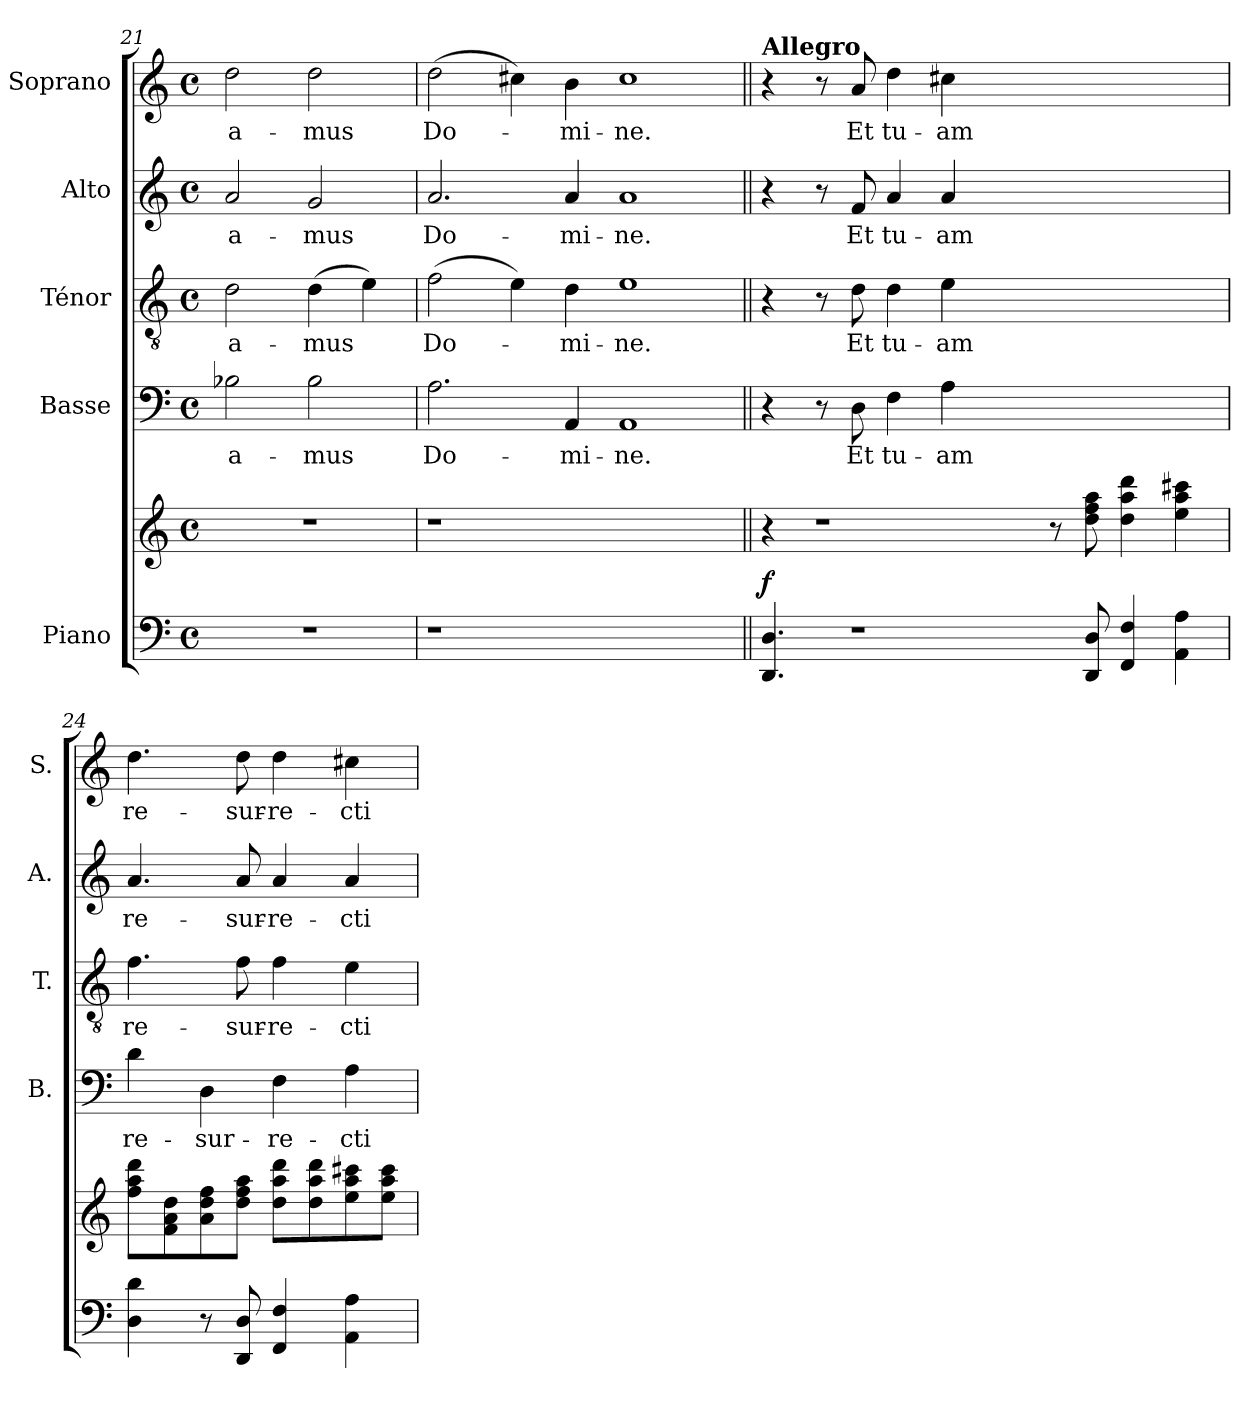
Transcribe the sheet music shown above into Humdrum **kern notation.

**kern	**kern	**dynam	**kern	**text	**kern	**text	**kern	**text	**kern	**text
*part5	*part5	*part5	*part4	*part4	*part3	*part3	*part2	*part2	*part1	*part1
*staff6	*staff5	*staff5/6	*staff4	*staff4	*staff3	*staff3	*staff2	*staff2	*staff1	*staff1
*I"Piano	*	*	*I"Basse	*	*I"Ténor	*	*I"Alto	*	*I"Soprano	*
*	*	*	*I'B.	*	*I'T.	*	*I'A.	*	*I'S.	*
*clefF4	*clefG2	*	*clefF4	*	*clefGv2	*	*clefG2	*	*clefG2	*
*	*	*	*	*	*ITrd7c12	*	*	*	*	*
*k[]	*k[]	*	*k[]	*	*k[]	*	*k[]	*	*k[]	*
*a:	*a:	*	*a:	*	*a:	*	*a:	*	*a:	*
*M4/4	*M4/4	*	*M4/4	*	*M4/4	*	*M4/4	*	*M4/4	*
*met(c)	*met(c)	*	*met(c)	*	*met(c)	*	*met(c)	*	*met(c)	*
=21	=21	=21	=21	=21	=21	=21	=21	=21	=21	=21
!	!	!	!	!LO:LY:b:color=#000000	!	!	!	!	!	!
!	!	!	!	!	!	!LO:LY:b:color=#000000	!	!	!	!
!	!	!	!	!	!	!	!	!LO:LY:b:color=#000000	!	!
!	!	!	!	!	!	!	!	!	!	!LO:LY:b:color=#000000
1r	1r	.	2B-Xi\	-a-	2Di\	-a-	2ai/	-a-	2ddi\	-a-
!	!	!	!	!LO:LY:b:color=#000000	!	!	!	!	!	!
!	!	!	!	!	!	!LO:LY:b:color=#000000	!	!	!	!
!	!	!	!	!	!	!	!	!LO:LY:b:color=#000000	!	!
!	!	!	!	!	!	!	!	!	!	!LO:LY:b:color=#000000
.	.	.	2B-i\	-mus	(4Di\	-mus	2gi/	-mus	2ddi\	-mus
.	.	.	.	.	4Ei\)	.	.	.	.	.
=22	=22	=22	=22	=22	=22	=22	=22	=22	=22	=22
!	!	!	!	!LO:LY:b:color=#000000	!	!	!	!	!	!
!	!	!	!	!	!	!LO:LY:b:color=#000000	!	!	!	!
!	!	!	!	!	!	!	!	!LO:LY:b:color=#000000	!	!
!	!	!	!	!	!	!	!	!	!	!LO:LY:b:color=#000000
1r	1r	.	2.Ai\	Do-	(2Fi\	Do-	2.ai/	Do-	(2ddi\	Do-
.	.	.	.	.	4Ei\)	.	.	.	4cc#Xi\)	.
!	!	!	!	!LO:LY:b:color=#000000	!	!	!	!	!	!
!	!	!	!	!	!	!LO:LY:b:color=#000000	!	!	!	!
!	!	!	!	!	!	!	!	!LO:LY:b:color=#000000	!	!
!	!	!	!	!	!	!	!	!	!	!LO:LY:b:color=#000000
.	.	.	4AAi/	-mi-	4Di\	-mi-	4ai/	-mi-	4bi\	-mi-
!	!	!	!	!LO:LY:b:color=#000000	!	!	!	!	!	!
!	!	!	!	!	!	!LO:LY:b:color=#000000	!	!	!	!
!	!	!	!	!	!	!	!	!LO:LY:b:color=#000000	!	!
!	!	!	!	!	!	!	!	!	!	!LO:LY:b:color=#000000
1ryy	1ryy	.	1AAi	-ne.	1Ei	-ne.	1ai	-ne.	1cc#i	-ne.
!!LO:LB:g=z
=23||	=23||	=23||	=23||	=23||	=23||	=23||	=23||	=23||	=23||	=23||
!!LO:REH:place=s1:color=#000000:enc=box:fs=16.8883:t=4
*	*	*	*	*	*	*	*	*	*MM120	*
!	!	!	!	!	!	!	!	!	!LO:TX:a:B:t=Allegro	!
4.DDi/ 4.Di	4r	f	4r	.	4r	.	4r	.	4r	.
.	1r	.	8r	.	8r	.	8r	.	8r	.
!	!	!	!	!LO:LY:b:color=#000000	!	!	!	!	!	!
!	!	!	!	!	!	!LO:LY:b:color=#000000	!	!	!	!
!	!	!	!	!	!	!	!	!LO:LY:b:color=#000000	!	!
!	!	!	!	!	!	!	!	!	!	!LO:LY:b:color=#000000
1r	.	.	8Di\	Et	8Di\	Et	8fi/	Et	8ai/	Et
!	!	!	!	!LO:LY:b:color=#000000	!	!	!	!	!	!
!	!	!	!	!	!	!LO:LY:b:color=#000000	!	!	!	!
!	!	!	!	!	!	!	!	!LO:LY:b:color=#000000	!	!
!	!	!	!	!	!	!	!	!	!	!LO:LY:b:color=#000000
.	.	.	4Fi\	tu-	4Di\	tu-	4ai/	tu-	4ddi\	tu-
!	!	!	!	!LO:LY:b:color=#000000	!	!	!	!	!	!
!	!	!	!	!	!	!LO:LY:b:color=#000000	!	!	!	!
!	!	!	!	!	!	!	!	!LO:LY:b:color=#000000	!	!
!	!	!	!	!	!	!	!	!	!	!LO:LY:b:color=#000000
.	.	.	4Ai\	-am	4Ei\	-am	4ai/	-am	4cc#Xi\	-am
.	.	.	1ryy	.	1ryy	.	1ryy	.	1ryy	.
.	8r	.	.	.	.	.	.	.	.	.
8DDi/ 8Di	8ddi\ 8ffi 8aai	.	.	.	.	.	.	.	.	.
4FFi/ 4Fi	4ddi\ 4aai 4dddi	.	.	.	.	.	.	.	.	.
4AAi\ 4Ai	4eei\ 4aai 4ccc#Xi	.	.	.	.	.	.	.	.	.
=24	=24	=24	=24	=24	=24	=24	=24	=24	=24	=24
!	!	!	!	!LO:LY:b:color=#000000	!	!	!	!	!	!
!	!	!	!	!	!	!LO:LY:b:color=#000000	!	!	!	!
!	!	!	!	!	!	!	!	!LO:LY:b:color=#000000	!	!
!	!	!	!	!	!	!	!	!	!	!LO:LY:b:color=#000000
4Di\ 4di	8ffi\ 8aai 8dddiL	.	4di\	re-	4.Fi\	re-	4.ai/	re-	4.ddi\	re-
.	8fi\ 8ai 8ddi	.	.	.	.	.	.	.	.	.
!	!	!	!	!LO:LY:b:color=#000000	!	!	!	!	!	!
8r	8ai\ 8ddi 8ffi	.	4Di\	-sur-	.	.	.	.	.	.
!	!	!	!	!	!	!LO:LY:b:color=#000000	!	!	!	!
!	!	!	!	!	!	!	!	!LO:LY:b:color=#000000	!	!
!	!	!	!	!	!	!	!	!	!	!LO:LY:b:color=#000000
8DDi/ 8Di	8ddi\ 8ffi 8aaiJ	.	.	.	8Fi\	-sur-	8ai/	-sur-	8ddi\	-sur-
!	!	!	!	!LO:LY:b:color=#000000	!	!	!	!	!	!
!	!	!	!	!	!	!LO:LY:b:color=#000000	!	!	!	!
!	!	!	!	!	!	!	!	!LO:LY:b:color=#000000	!	!
!	!	!	!	!	!	!	!	!	!	!LO:LY:b:color=#000000
4FFi/ 4Fi	8ddi\ 8aai 8dddiL	.	4Fi\	-re-	4Fi\	-re-	4ai/	-re-	4ddi\	-re-
.	8ddi\ 8aai 8dddi	.	.	.	.	.	.	.	.	.
!	!	!	!	!LO:LY:b:color=#000000	!	!	!	!	!	!
!	!	!	!	!	!	!LO:LY:b:color=#000000	!	!	!	!
!	!	!	!	!	!	!	!	!LO:LY:b:color=#000000	!	!
!	!	!	!	!	!	!	!	!	!	!LO:LY:b:color=#000000
4AAi\ 4Ai	8eei\ 8aai 8ccc#Xi	.	4Ai\	-cti-	4Ei\	-cti-	4ai/	-cti-	4cc#Xi\	-cti-
.	8eei\ 8aai 8ccc#iJ	.	.	.	.	.	.	.	.	.
=	=	=	=	=	=	=	=	=	=	=
*-	*-	*-	*-	*-	*-	*-	*-	*-	*-	*-
